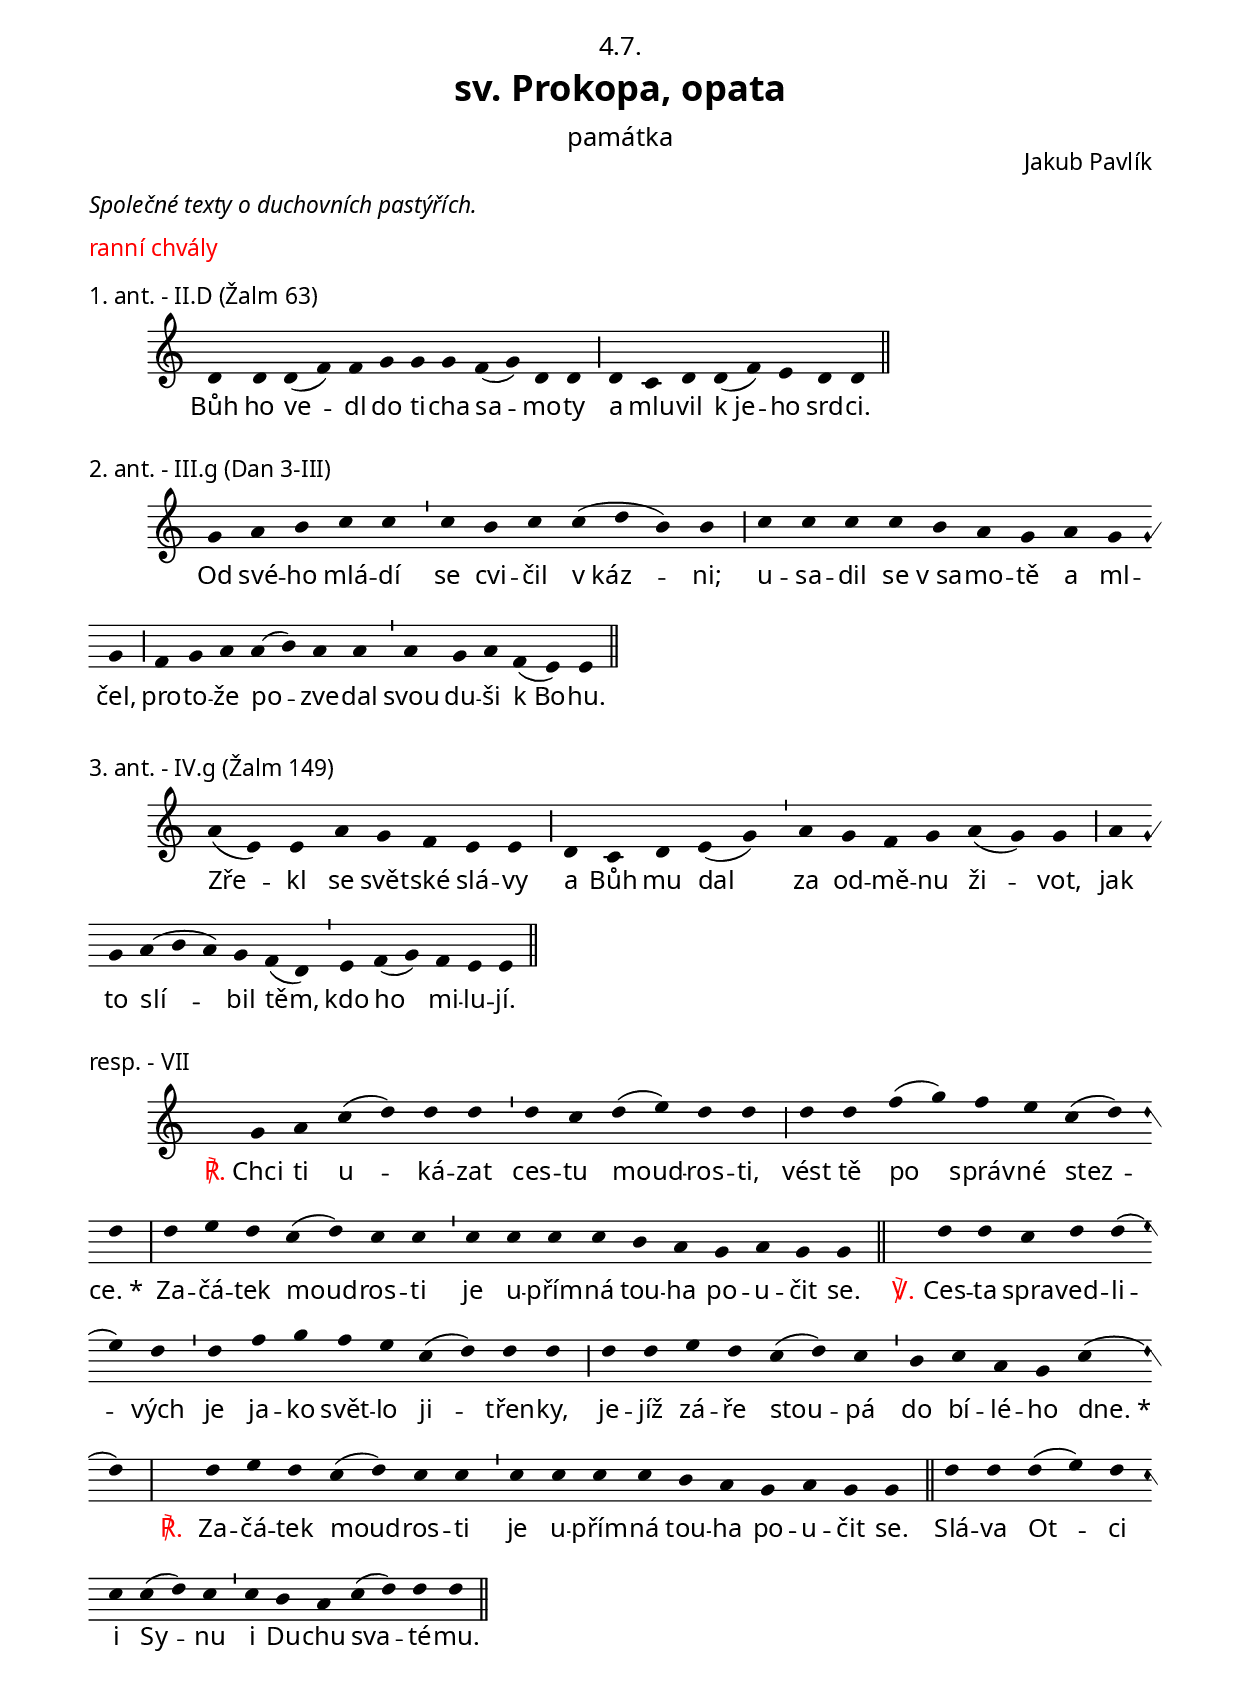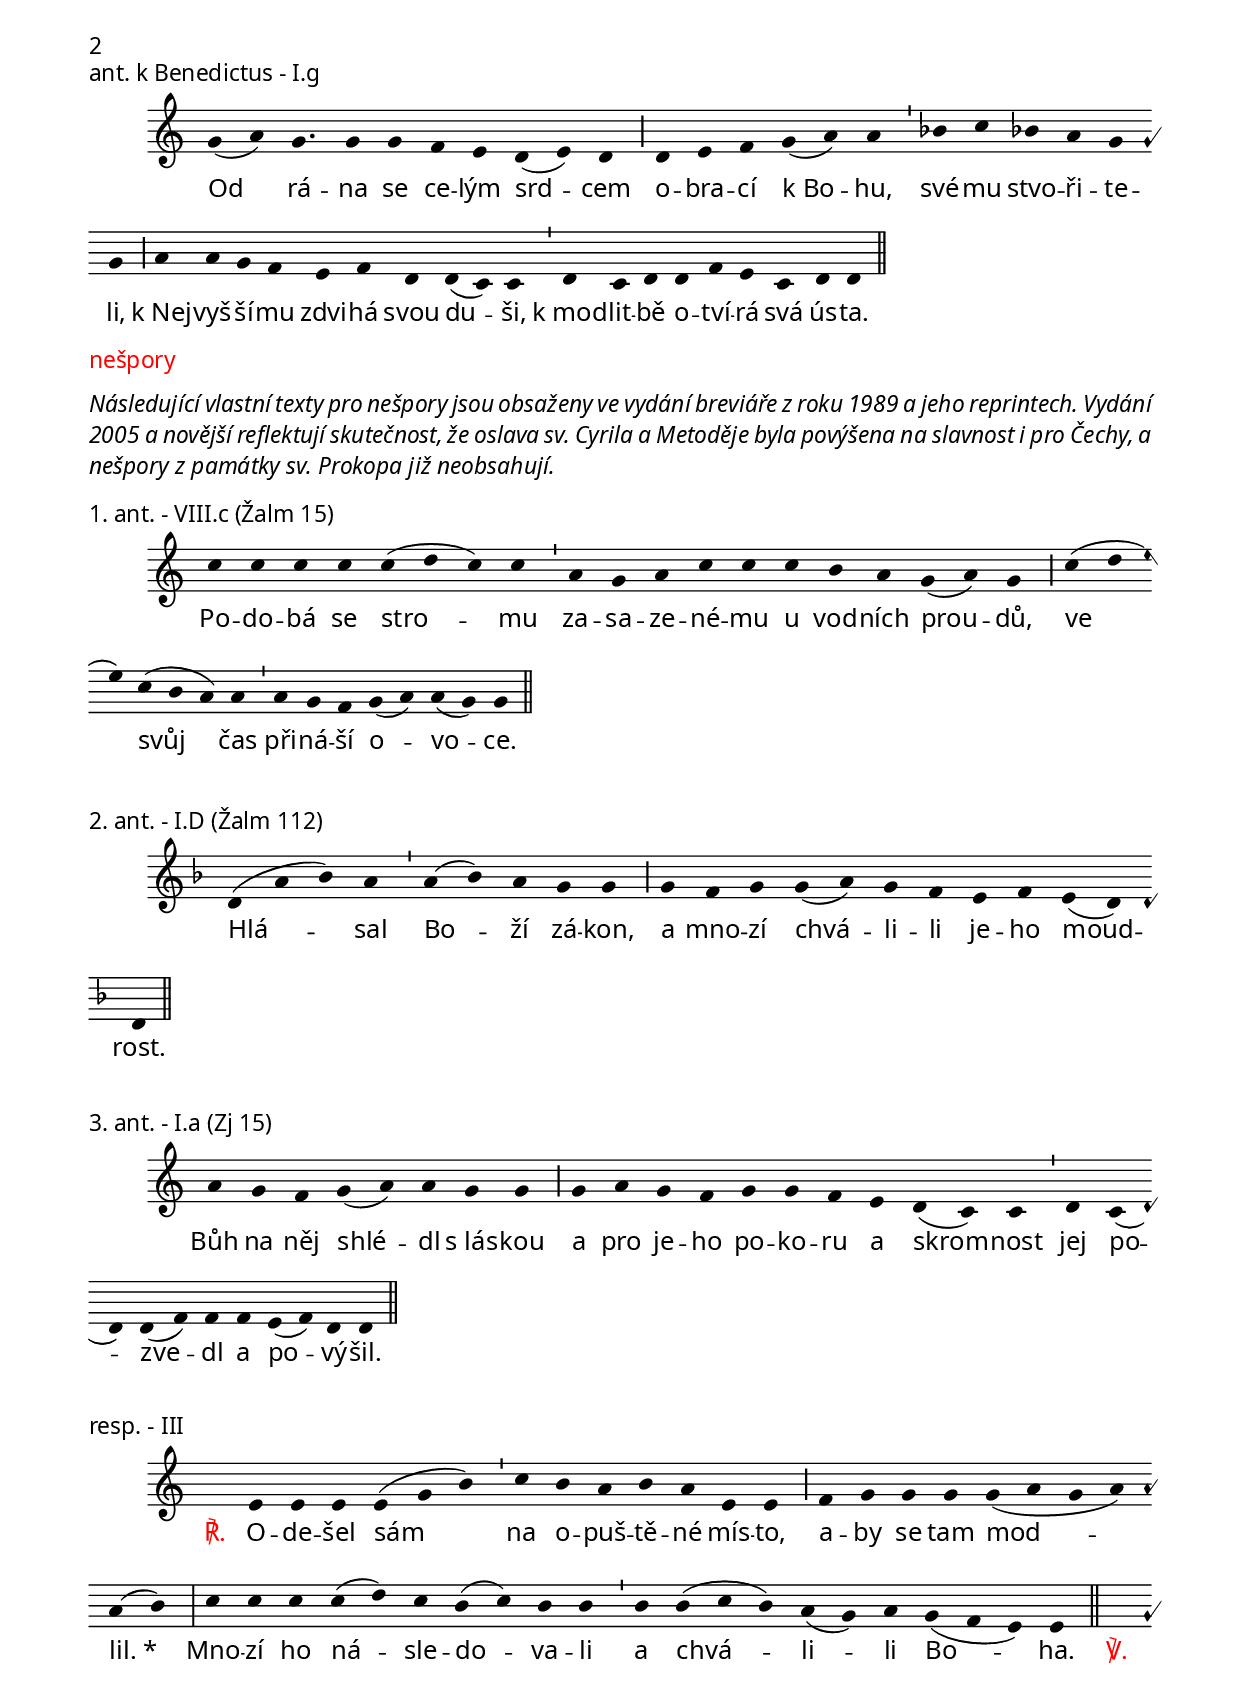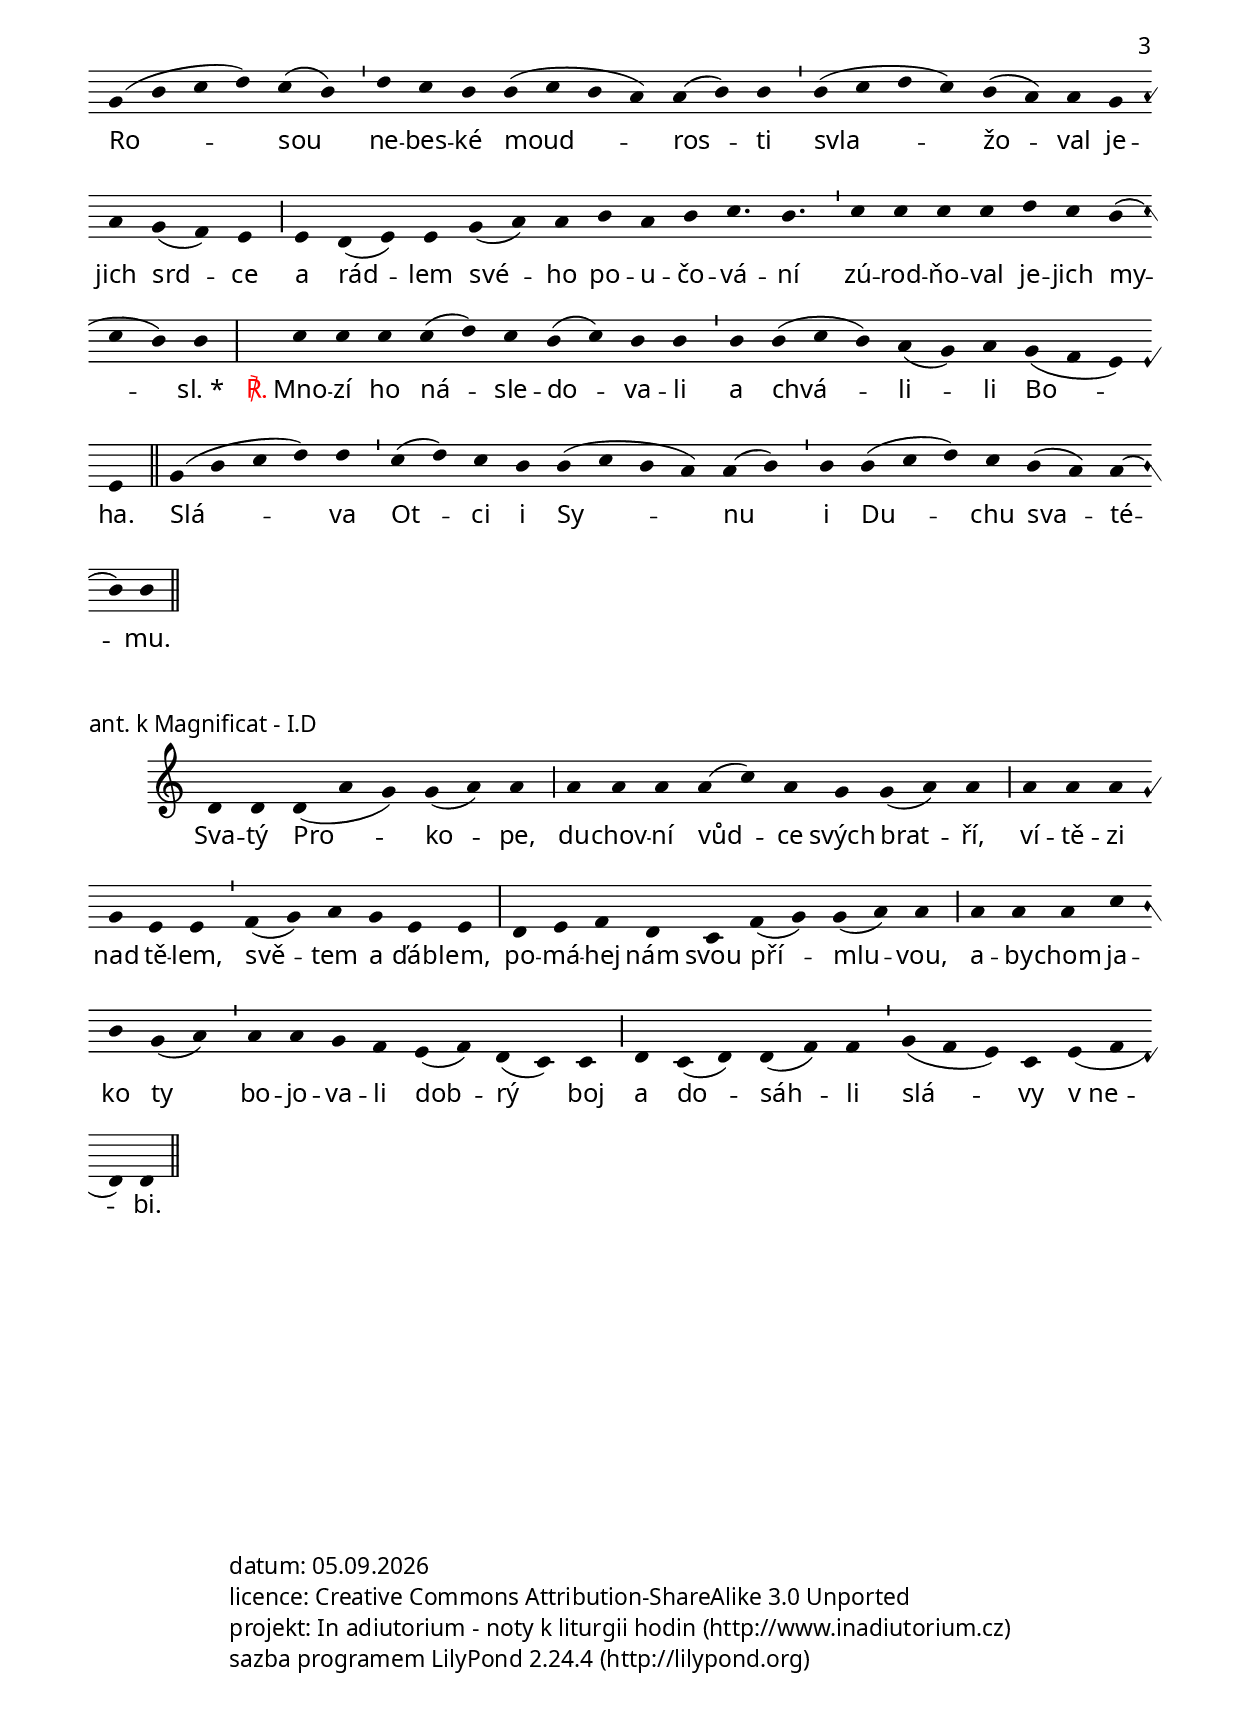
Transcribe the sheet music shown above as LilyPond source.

\version "2.15.37"

\include "../spolecne.ly"
\include "../dilyresponsorii.ly"

\header {
  title = \markup\titleSvatek
            "sv. Prokopa, opata"
            památka
            4.7.
  composer = "Jakub Pavlík"
}

\markup\communia #'(#:pastyr)

\markup {\nadpisHodinka {"ranní chvály"}}

\score {
  \relative c' {
    \choralniRezim
    d4 d d( f) f g g g f( g) d d \barMaior
    d c d d( f) e d d \barFinalis
  }
  \addlyrics {
    Bůh ho ve -- dl do ti -- cha sa -- mo -- ty
    a mlu -- vil k_je -- ho srd -- ci.
  }
  \header {
    quid = "1. ant."
    modus = "II"
    differentia = "D"
    psalmus = "Žalm 63"
    id = "rch-a1"
    piece = \markup {\sestavTitulek}
  }
}

\score {
  \relative c'' {
    \choralniRezim
    g4 a b c c \barMin
    c b c c( d b) b \barMaior
    c c c c b a g a g g \barMaior
    f g a a( b) a a \barMin
    a g a f( e) e \barFinalis
  }
  \addlyrics {
    Od své -- ho mlá -- dí
    se cvi -- čil v_káz -- ni;
    u -- sa -- dil se v_sa -- mo -- tě a ml -- čel,
    pro -- to -- že po -- zve -- dal
    svou du -- ši k_Bo -- hu.
  }
  \header {
    quid = "2. ant."
    modus = "III"
    differentia = "g"
    psalmus = "Dan 3-III"
    id = "rch-a2"
    piece = \markup {\sestavTitulek}
  }
}

\score {
  \relative c'' {
    \choralniRezim
    a4( e) e a g f e e \barMaior
    d c d e( g) \barMin a g f g a( g) g \barMaior
    a g a( b a) g f( d) \barMin e f( g) f e e \barFinalis
  }
  \addlyrics {
    Zře -- kl se svět -- ské slá -- vy
    a Bůh mu dal za od -- mě -- nu ži -- vot,
    jak to slí -- bil těm, kdo ho mi -- lu -- jí.
  }
  \header {
    quid = "3. ant."
    modus = "IV"
    differentia = "g"
    psalmus = "Žalm 149"
    placet = "2 ohledně melismat na _dal_ a _těm_ nevím"
    id = "rch-a3"
    piece = \markup {\sestavTitulek}
  }
}

\score {
  \relative c'' {
    \choralniRezim

    % R
    \neviditelna g
    g4 a c( d) d d \barMin d c d( e) d d \barMaior
    d d f( g) f e c( d) d \barMax
    d e d c( d) c c \barMin c c c c b a g a g g \barFinalis
    % V
    \neviditelna c
    d4 d c d d( e) d \barMin d f g f e c( d) d d \barMaior
    d d e d c( d) c \barMin b c a g c( d) \barMax
    % R
    \neviditelna e
    d e d c( d) c c \barMin c c c c b a g a g g \barFinalis
    % Slava
    d'4 d d( e) d c c( d) c \barMin
    c b a c( d) d d \barFinalis
  }
  \addlyrics {
    \Response Chci ti u -- ká -- zat ces -- tu moud -- ros -- ti,
    vést tě po správ -- né stez -- ce._*
    Za -- čá -- tek moud -- ros -- ti je u -- přím -- ná tou -- ha po -- u -- čit se.
    \Verse Ces -- ta spra -- ved -- li -- vých je ja -- ko svět -- lo ji -- třen -- ky,
    je -- jíž zá -- ře stou -- pá do bí -- lé -- ho dne._*
    \Response Za -- čá -- tek moud -- ros -- ti je u -- přím -- ná tou -- ha po -- u -- čit se.
    \textRespDoxologie
  }
  \header {
    quid = "resp."
    modus = "VII"
    id = "rch-r"
    piece = \markup {\sestavTitulekResp}
  }
}

\score {
  \relative c'' {
    \choralniRezim
    g4( a) g4. g4 g f e d( e) d \barMaior
    d e f g( a) a \barMin bes c bes a g g \barMaior
    a a g f e f d d( c) c \barMin
    d c d d f e c d d \barFinalis
  }
  \addlyrics {
    Od rá -- na se ce -- lým srd -- cem
    o -- bra -- cí k_Bo -- hu, své -- mu stvo -- ři -- te -- li,
    k_Nej -- vyš -- ší -- mu zdvi -- há svou du -- ši,
    k_mod -- lit -- bě o -- tví -- rá svá ús -- ta.
  }
  \header {
    quid = "ant. k Benedictus"
    modus = "I"
    differentia = "g"
    psalmus = ""
    id = "rch-aben"
    piece = \markup {\sestavTitulekBezZalmu}
  }
}

\markup {\nadpisHodinka {"nešpory"}}

\markup\justify\italic{
  Následující vlastní texty pro nešpory jsou obsaženy ve vydání breviáře
  z roku 1989 a jeho reprintech.
  Vydání 2005 a novější reflektují skutečnost, že oslava sv. Cyrila a Metoděje
  byla povýšena na slavnost i pro Čechy, a nešpory z památky sv. Prokopa již
  neobsahují.
}

\score {
  \relative c'' {
    \choralniRezim
    c4 c c c c( d c) c \barMin
    a g a c c c b a g( a) g \barMaior
    c( d e) c( b a) a \barMin
    a g f g( a) a( g) g \barFinalis
  }
  \addlyrics {
    Po -- do -- bá se stro -- mu
    za -- sa -- ze -- né -- mu u vod -- ních prou -- dů,
    ve svůj čas při -- ná -- ší o -- vo -- ce.
  }
  \header {
    quid = "1. ant."
    modus = "VIII"
    differentia = "c"
    psalmus = "Žalm 15"
    status = "zruseno"
    id = "ne-a1"
    piece = \markup {\sestavTitulek}
  }
}

\score {
  \relative c' {
    \choralniRezim
    \key f \major
    d4( a' bes) a \barMin a( bes) a g g \barMaior
    g f g g( a) g f e f e( d) d \barFinalis
  }
  \addlyrics {
    Hlá -- sal Bo -- ží zá -- kon,
    a mno -- zí chvá -- li -- li je -- ho moud -- rost.
  }
  \header {
    quid = "2. ant."
    modus = "I"
    differentia = "D"
    psalmus = "Žalm 112"
    status = "zruseno"
    id = "ne-a2"
    piece = \markup {\sestavTitulek}
  }
}

\score {
  \relative c'' {
    \choralniRezim
    a4 g f g( a) a g g \barMaior
    g a g f g g f e d( c) c \barMin
    d c( d) d( f) f f e( f) d d \barFinalis
  }
  \addlyrics {
    Bůh na něj shlé -- dl s_lás -- kou
    a pro je -- ho po -- ko -- ru a skrom -- nost
    jej po -- zve -- dl a po -- vý -- šil.
  }
  \header {
    quid = "3. ant."
    modus = "I"
    differentia = "a"
    psalmus = "Zj 15"
    status = "zruseno"
    id = "ne-a3"
    piece = \markup {\sestavTitulek}
  }
}

\score {
  \relative c' {
    \choralniRezim

    % R
    \neviditelna e
    e4 e e e( g b) \barMin c b a b a e e \barMaior
    f g g g g( a g a) a( b) \barMax
    c c c c( d) c b( c) b b \barMin b b( c b) a( g) a g( f e) e \barFinalis
    % V
    \neviditelna g
    g( b c d) c( b) \barMin d c b b( c b a) a( b) b \barMin
    b( c d c) b( a) a g a g( f) e \barMaior
    e d( e) e g( a) a b a b c4. b \barMin
    c4 c c c d c b( c b) b \barMax
    % R
    \neviditelna b
    c c c c( d) c b( c) b b \barMin b b( c b) a( g) a g( f e) e \barFinalis
    % Slava
    g4( b c d) d \barMin c( d) c b b( c b a) a( b) \barMin b b( c d) c b( a) a( b) b \barFinalis
  }
  \addlyrics {
    \Response O -- de -- šel sám na o -- puš -- tě -- né mís -- to,
    a -- by se tam mod -- lil._*
    Mno -- zí ho ná -- sle -- do -- va -- li a chvá -- li -- li Bo -- ha.
    \Verse Ro -- sou ne -- bes -- ké moud -- ros -- ti
    svla -- žo -- val je -- jich srd -- ce
    a rád -- lem své -- ho po -- u -- čo -- vá -- ní
    zú -- rod -- ňo -- val je -- jich my -- sl._*
    \Response Mno -- zí ho ná -- sle -- do -- va -- li a chvá -- li -- li Bo -- ha.
    \textRespDoxologie
  }
  \header {
    quid = "resp."
    modus = "III"
    status = "zruseno"
    placet = "4 opravdu hodně exotické"
    id = "ne-r"
    piece = \markup {\sestavTitulekResp}
  }
}

\score {
  \relative c' {
    \choralniRezim
    d4 d d( a' g) g( a) a \barMaior
    a a a a( c) a g g( a) a \barMaior
    a a a g e e \barMin f( g) a g e e \barMax
    d e f d c f( g) g( a) a \barMaior
    a a a c b g( a) \barMin
    a a g f e( f) d( c) c \barMaior
    d c( d) d( f) f \barMin g( f e) c e( f d) d \barFinalis
  }
  \addlyrics {
    Sva -- tý Pro -- ko -- pe,
    du -- chov -- ní vůd -- ce svých brat -- ří,
    ví -- tě -- zi nad tě -- lem, svě -- tem a ďáb -- lem,
    po -- má -- hej nám svou pří -- mlu -- vou,
    a -- by -- chom ja -- ko ty
    bo -- jo -- va -- li dob -- rý boj
    a do -- sáh -- li slá -- vy v_ne -- bi.
  }
  \header {
    quid = "ant. k Magnificat"
    modus = "I"
    differentia = "D"
    psalmus = ""
    status = "zruseno"
    id = "ne-amag"
    piece = \markup {\sestavTitulekBezZalmu}
  }
}